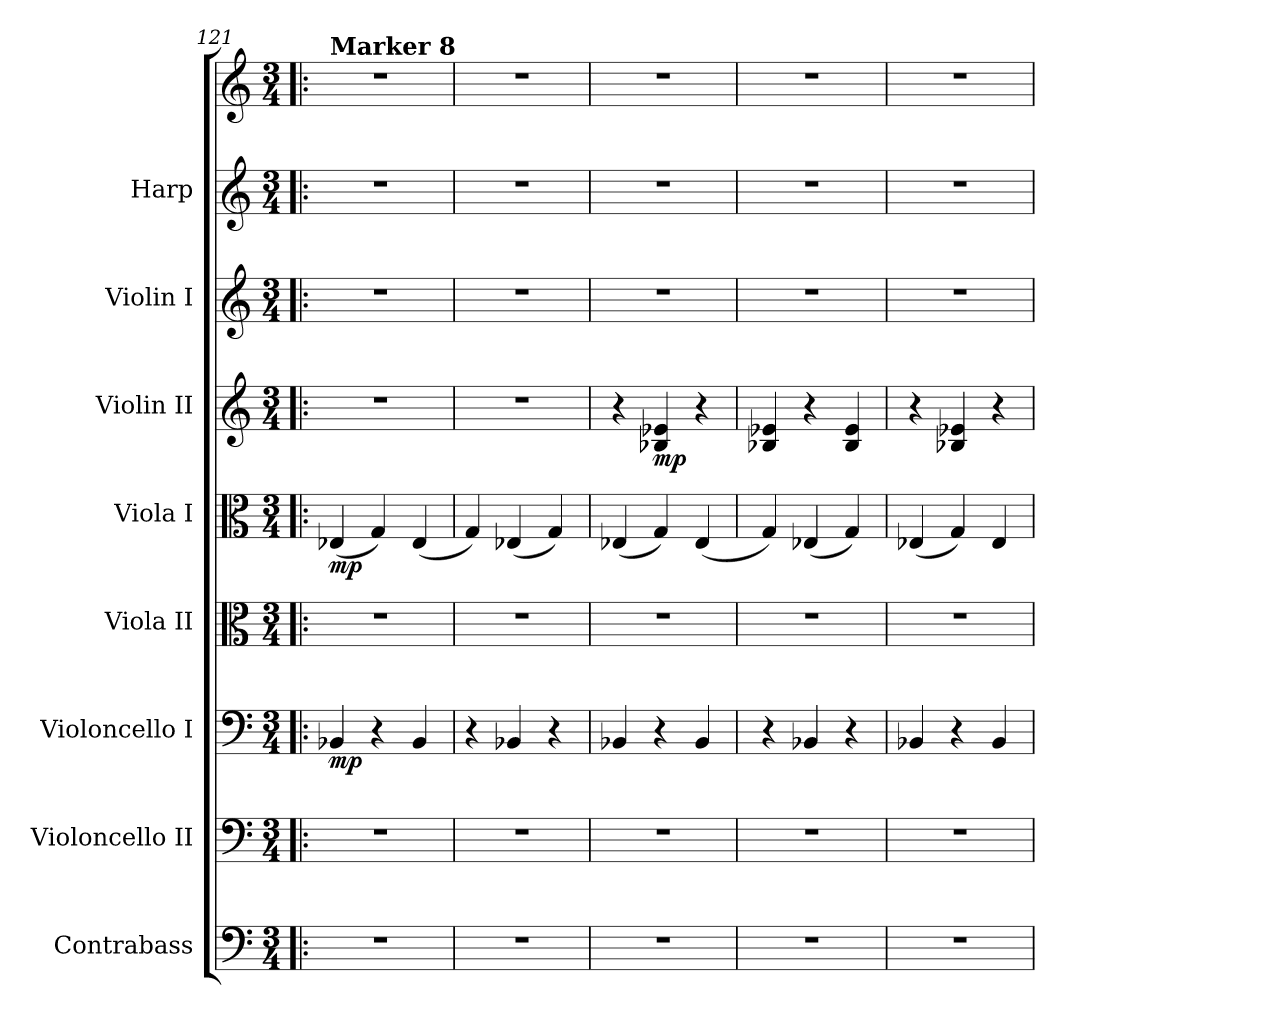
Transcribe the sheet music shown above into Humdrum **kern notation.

**kern	**kern	**kern	**dynam	**kern	**kern	**dynam	**kern	**dynam	**kern	**kern	**kern
*part8	*part7	*part6	*part6	*part5	*part4	*part4	*part3	*part3	*part2	*part1	*part1
*staff9	*staff8	*staff7	*staff7	*staff6	*staff5	*staff5	*staff4	*staff4	*staff3	*staff2	*staff1
*I"Contrabass	*I"Violoncello II	*I"Violoncello I	*	*I"Viola II	*I"Viola I	*	*I"Violin II	*	*I"Violin I	*I"Harp	*
*I'Cb.	*I'Vc. II	*I'Vc. I	*	*I'Vla. II	*I'Vla. I	*	*I'Vln. II	*	*I'Vln. I	*I'Hp.	*
!!LO:PB:g=z
*clefF4	*clefF4	*clefF4	*	*clefC3	*clefC3	*	*clefG2	*	*clefG2	*clefG2	*clefG2
*ITrd7c12	*	*	*	*	*	*	*	*	*	*	*
*k[]	*k[]	*k[]	*	*k[]	*k[]	*	*k[]	*	*k[]	*k[]	*k[]
*M3/4	*M3/4	*M3/4	*	*M3/4	*M3/4	*	*M3/4	*	*M3/4	*M3/4	*M3/4
=121!|:	=121!|:	=121!|:	=121!|:	=121!|:	=121!|:	=121!|:	=121!|:	=121!|:	=121!|:	=121!|:	=121!|:
!	!	!	!	!	!	!	!	!	!	!	!LO:TX:a:B:t=Marker 8
!	!	!	!LO:DY:b	!	!	!LO:DY:b	!	!	!	!	!
2.r	2.r	4BB-X/	mp	2.r	(4E-X/	mp	2.r	.	2.r	2.r	2.r
.	.	4r	.	.	4G/)	.	.	.	.	.	.
.	.	4BB-/	.	.	(4E-/	.	.	.	.	.	.
=122	=122	=122	=122	=122	=122	=122	=122	=122	=122	=122	=122
2.r	2.r	4r	.	2.r	4G/)	.	2.r	.	2.r	2.r	2.r
.	.	4BB-X/	.	.	(4E-X/	.	.	.	.	.	.
.	.	4r	.	.	4G/)	.	.	.	.	.	.
=123	=123	=123	=123	=123	=123	=123	=123	=123	=123	=123	=123
2.r	2.r	4BB-X/	.	2.r	(4E-X/	.	4r	.	2.r	2.r	2.r
!	!	!	!	!	!	!	!	!LO:DY:b	!	!	!
.	.	4r	.	.	4G/)	.	4B-X/ 4e-X/	mp	.	.	.
.	.	4BB-/	.	.	(4E-/	.	4r	.	.	.	.
=124	=124	=124	=124	=124	=124	=124	=124	=124	=124	=124	=124
2.r	2.r	4r	.	2.r	4G/)	.	4B-X/ 4e-X/	.	2.r	2.r	2.r
.	.	4BB-X/	.	.	(4E-X/	.	4r	.	.	.	.
.	.	4r	.	.	4G/)	.	4B-/ 4e-/	.	.	.	.
=125	=125	=125	=125	=125	=125	=125	=125	=125	=125	=125	=125
2.r	2.r	4BB-X/	.	2.r	(4E-X/	.	4r	.	2.r	2.r	2.r
.	.	4r	.	.	4G/)	.	4B-X/ 4e-X/	.	.	.	.
.	.	4BB-/	.	.	4E-/	.	4r	.	.	.	.
=	=	=	=	=	=	=	=	=	=	=	=
*-	*-	*-	*-	*-	*-	*-	*-	*-	*-	*-	*-
